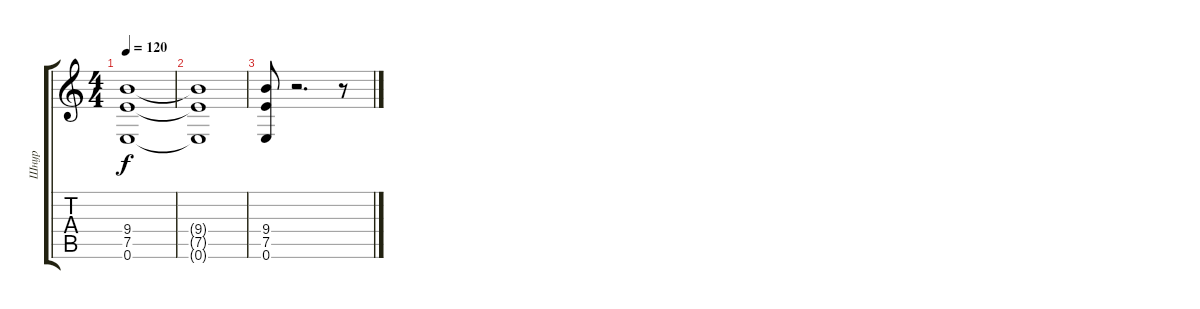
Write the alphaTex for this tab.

\track ("Шнур" "Шнур") {instrument distortionguitar}
\staff {score tabs}
\tuning (E4 B3 G3 D3 A2 E2) {hide}
\ts (4 4)
\tempo 120
\clef g2
\ks c
(9.4{t} 7.5{t} 0.6{t}).1{dy f} |
(9.4{t} 7.5{t} 0.6{t}).1 |
(9.4 7.5 0.6).8 r.2{d} r.8
